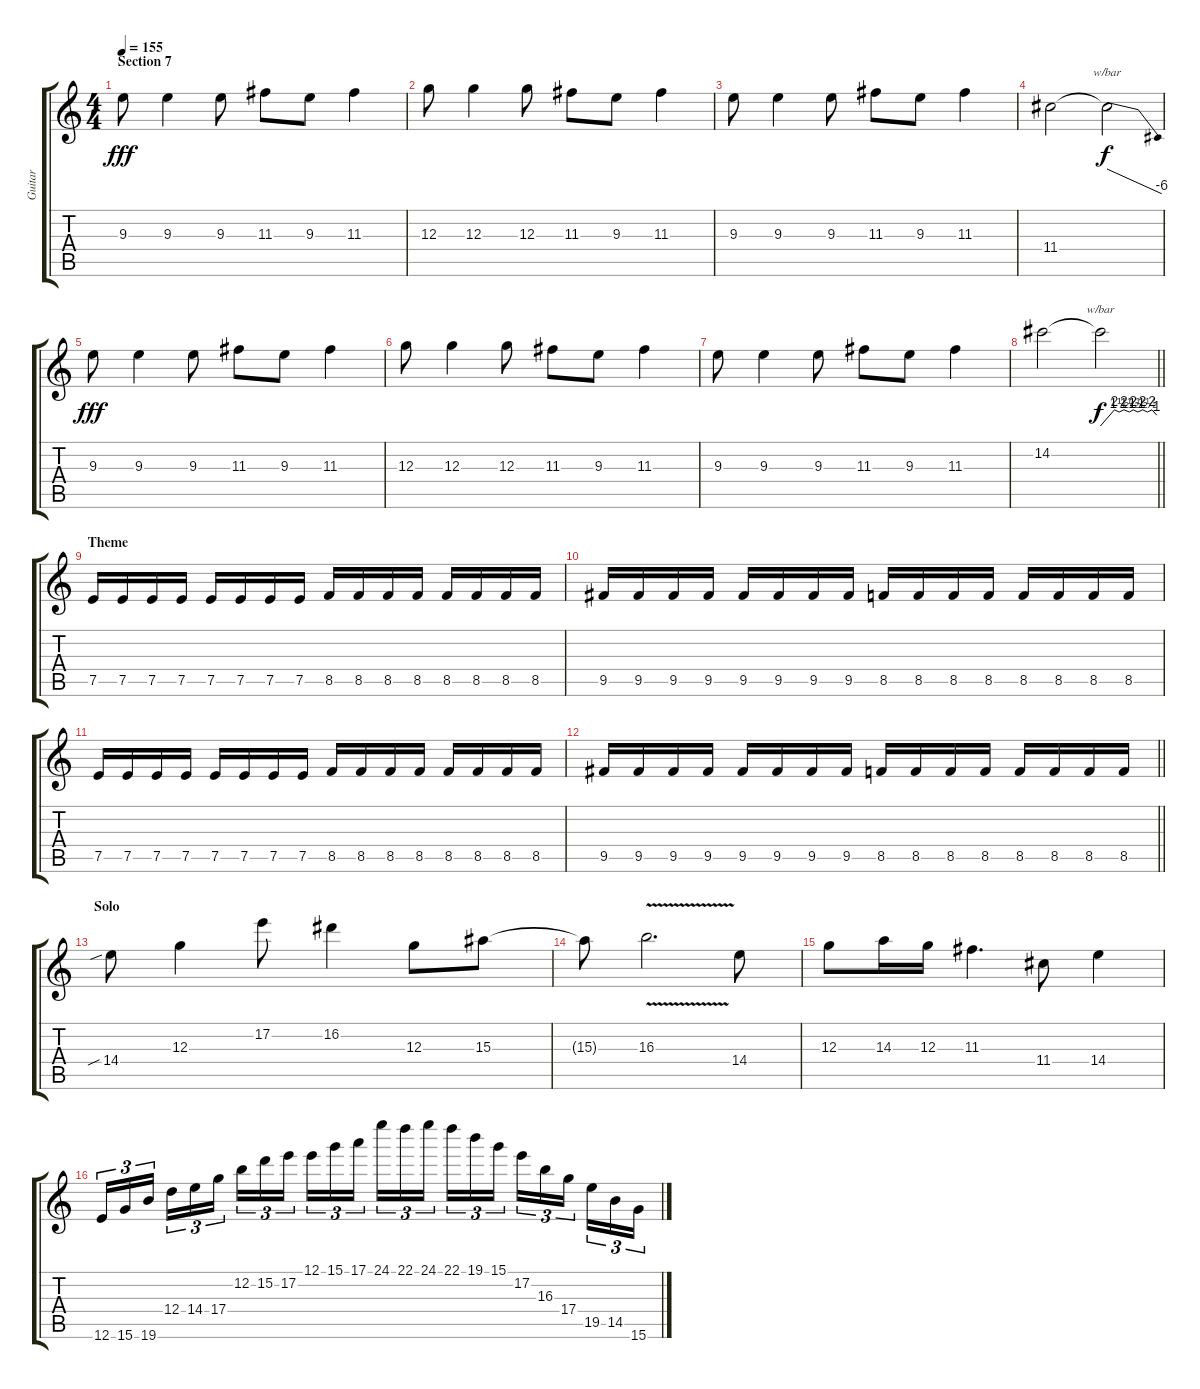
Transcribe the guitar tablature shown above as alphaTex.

\track ("Guitar" "Guitar") {instrument distortionguitar}
\staff {score tabs}
\tuning (E4 B3 G3 D3 A2 E2) {hide}
\ts (4 4)
\section ("" "Section 7")
\tempo 155
\clef g2
\ks c
9.3.8{dy fff} 9.3.4 9.3.8 11.3.8 9.3.8 11.3.4 |
12.3.8 12.3.4 12.3.8 11.3.8 9.3.8 11.3.4 |
9.3.8 9.3.4 9.3.8 11.3.8 9.3.8 11.3.4 |
11.4.2 11.4{t}.2{tbe (dive default 0 0 60 -24) dy f} |
9.3.8{dy fff} 9.3.4 9.3.8 11.3.8 9.3.8 11.3.4 |
12.3.8 12.3.4 12.3.8 11.3.8 9.3.8 11.3.4 |
9.3.8 9.3.4 9.3.8 11.3.8 9.3.8 11.3.4 |
\barLineRight lightlight
14.2.2 14.2{t}.2{tbe (custom default 0 0 15 8 20 6 25 8 31 6 35 8 40 6 45 8 50 6 55 8 60 4) dy f} |
\section ("" "Theme")
7.5.16 7.5.16 7.5.16 7.5.16 7.5.16 7.5.16 7.5.16 7.5.16 8.5.16 8.5.16 8.5.16 8.5.16 8.5.16 8.5.16 8.5.16 8.5.16 |
9.5.16 9.5.16 9.5.16 9.5.16 9.5.16 9.5.16 9.5.16 9.5.16 8.5.16 8.5.16 8.5.16 8.5.16 8.5.16 8.5.16 8.5.16 8.5.16 |
7.5.16 7.5.16 7.5.16 7.5.16 7.5.16 7.5.16 7.5.16 7.5.16 8.5.16 8.5.16 8.5.16 8.5.16 8.5.16 8.5.16 8.5.16 8.5.16 |
\barLineRight lightlight
9.5.16 9.5.16 9.5.16 9.5.16 9.5.16 9.5.16 9.5.16 9.5.16 8.5.16 8.5.16 8.5.16 8.5.16 8.5.16 8.5.16 8.5.16 8.5.16 |
\section ("" "Solo")
14.4{sib}.8 12.3.4 17.2.8 16.2.4 12.3.8 15.3.8 |
15.3{t}.8 16.3{v}.2{d} 14.4.8 |
12.3.8 14.3.16 12.3.16 11.3.4{d} 11.4.8 14.4.4 |
12.6.16{tu (3 2)} 15.6.16{tu (3 2)} 19.6.16{tu (3 2) beam splitsecondary} 12.4.16{tu (3 2)} 14.4.16{tu (3 2)} 17.4.16{tu (3 2)} 12.2.16{tu (3 2)} 15.2.16{tu (3 2)} 17.2.16{tu (3 2) beam splitsecondary} 12.1.16{tu (3 2)} 15.1.16{tu (3 2)} 17.1.16{tu (3 2)} 24.1.16{tu (3 2)} 22.1.16{tu (3 2)} 24.1.16{tu (3 2) beam splitsecondary} 22.1.16{tu (3 2)} 19.1.16{tu (3 2)} 15.1.16{tu (3 2)} 17.2.16{tu (3 2)} 16.3.16{tu (3 2)} 17.4.16{tu (3 2) beam splitsecondary} 19.5.16{tu (3 2)} 14.5.16{tu (3 2)} 15.6.16{tu (3 2)}
